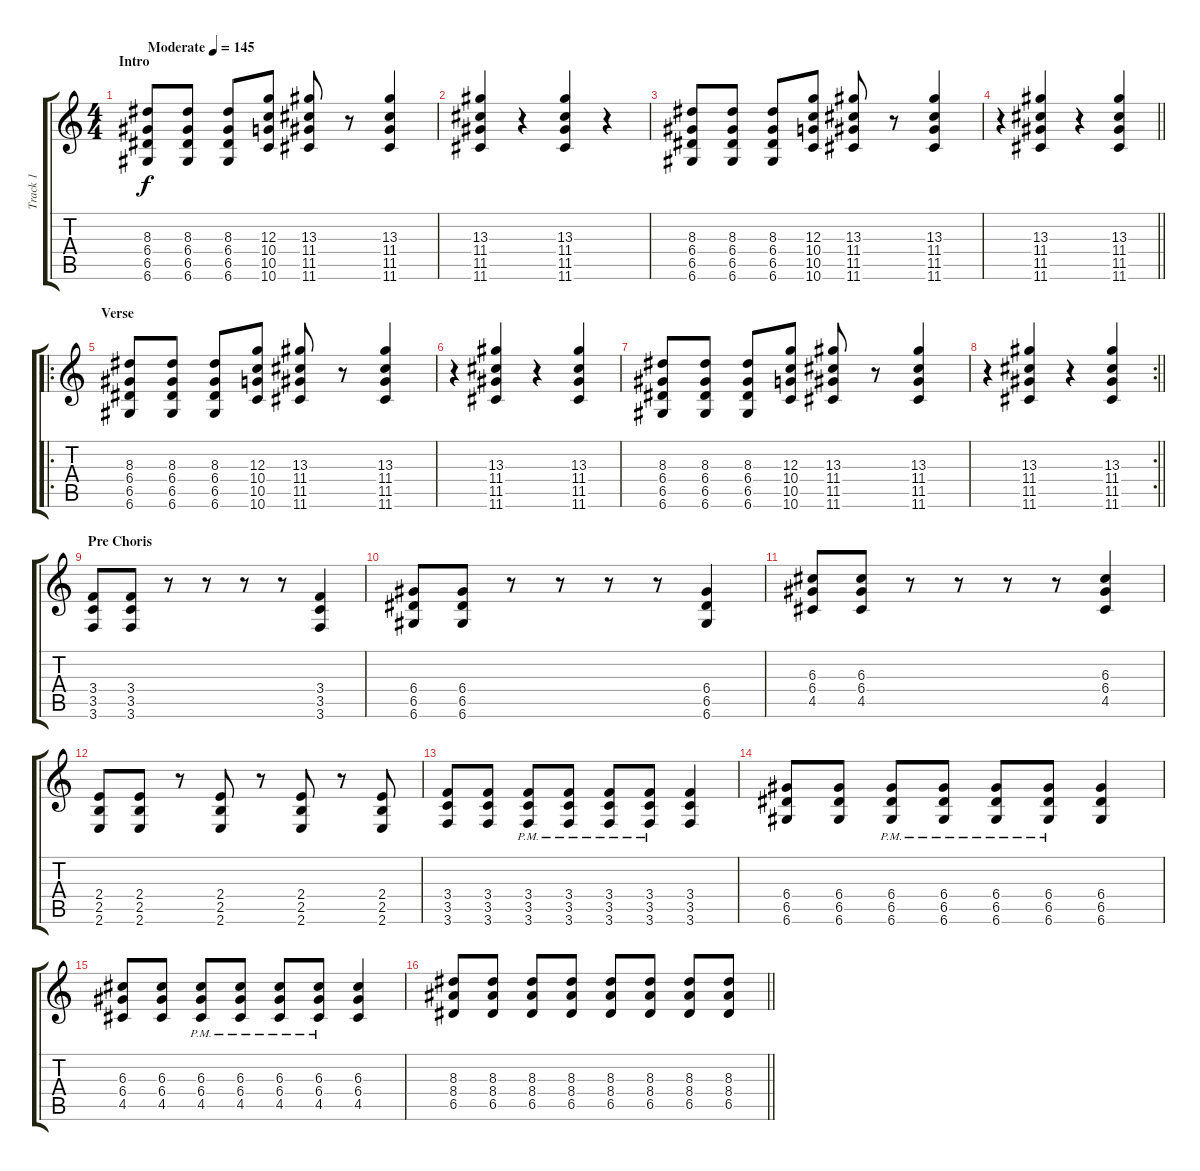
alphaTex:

\track ("Track 1" "Track 1") {instrument distortionguitar}
\staff {score tabs}
\tuning (E4 B3 G3 D3 A2 D2) {hide}
\ts (4 4)
\section ("" "Intro")
\tempo (145 "Moderate")
\clef g2
\ks c
(8.3 6.4 6.5 6.6).8{dy f instrument distortionguitar} (8.3 6.4 6.5 6.6).8 (8.3 6.4 6.5 6.6).8 (12.3 10.4 10.5 10.6).8 (13.3 11.4 11.5 11.6).8 r.8 (13.3 11.4 11.5 11.6).4 |
(13.3 11.4 11.5 11.6).4 r.4 (13.3 11.4 11.5 11.6).4 r.4 |
(8.3 6.4 6.5 6.6).8 (8.3 6.4 6.5 6.6).8 (8.3 6.4 6.5 6.6).8 (12.3 10.4 10.5 10.6).8 (13.3 11.4 11.5 11.6).8 r.8 (13.3 11.4 11.5 11.6).4 |
\barLineRight lightlight
r.4 (13.3 11.4 11.5 11.6).4 r.4 (13.3 11.4 11.5 11.6).4 |
\ro
\section ("" "Verse")
(8.3 6.4 6.5 6.6).8 (8.3 6.4 6.5 6.6).8 (8.3 6.4 6.5 6.6).8 (12.3 10.4 10.5 10.6).8 (13.3 11.4 11.5 11.6).8 r.8 (13.3 11.4 11.5 11.6).4 |
r.4 (13.3 11.4 11.5 11.6).4 r.4 (13.3 11.4 11.5 11.6).4 |
(8.3 6.4 6.5 6.6).8 (8.3 6.4 6.5 6.6).8 (8.3 6.4 6.5 6.6).8 (12.3 10.4 10.5 10.6).8 (13.3 11.4 11.5 11.6).8 r.8 (13.3 11.4 11.5 11.6).4 |
\rc 2
\barLineRight lightlight
r.4 (13.3 11.4 11.5 11.6).4 r.4 (13.3 11.4 11.5 11.6).4 |
\section ("" "Pre Choris")
(3.4 3.5 3.6).8 (3.4 3.5 3.6).8 r.8 r.8 r.8 r.8 (3.4 3.5 3.6).4 |
(6.4 6.5 6.6).8 (6.4 6.5 6.6).8 r.8 r.8 r.8 r.8 (6.4 6.5 6.6).4 |
(6.3 6.4 4.5).8 (6.3 6.4 4.5).8 r.8 r.8 r.8 r.8 (6.3 6.4 4.5).4 |
(2.4 2.5 2.6).8 (2.4 2.5 2.6).8 r.8 (2.4 2.5 2.6).8 r.8 (2.4 2.5 2.6).8 r.8 (2.4 2.5 2.6).8 |
(3.4 3.5 3.6).8 (3.4 3.5 3.6).8 (3.4{pm} 3.5 3.6).8 (3.4 3.5 3.6{pm}).8 (3.4 3.5 3.6{pm}).8 (3.4 3.5 3.6{pm}).8 (3.4 3.5 3.6).4 |
(6.4 6.5 6.6).8 (6.4 6.5 6.6).8 (6.4 6.5 6.6{pm}).8 (6.4 6.5 6.6{pm}).8 (6.4 6.5 6.6{pm}).8 (6.4 6.5 6.6{pm}).8 (6.4 6.5 6.6).4 |
(6.3 6.4 4.5).8 (6.3 6.4 4.5).8 (6.3 6.4 4.5{pm}).8 (6.3 6.4 4.5{pm}).8 (6.3 6.4 4.5{pm}).8 (6.3 6.4 4.5{pm}).8 (6.3 6.4 4.5).4 |
\barLineRight lightlight
(8.3 8.4 6.5).8 (8.3 8.4 6.5).8 (8.3 8.4 6.5).8 (8.3 8.4 6.5).8 (8.3 8.4 6.5).8 (8.3 8.4 6.5).8 (8.3 8.4 6.5).8 (8.3 8.4 6.5).8
